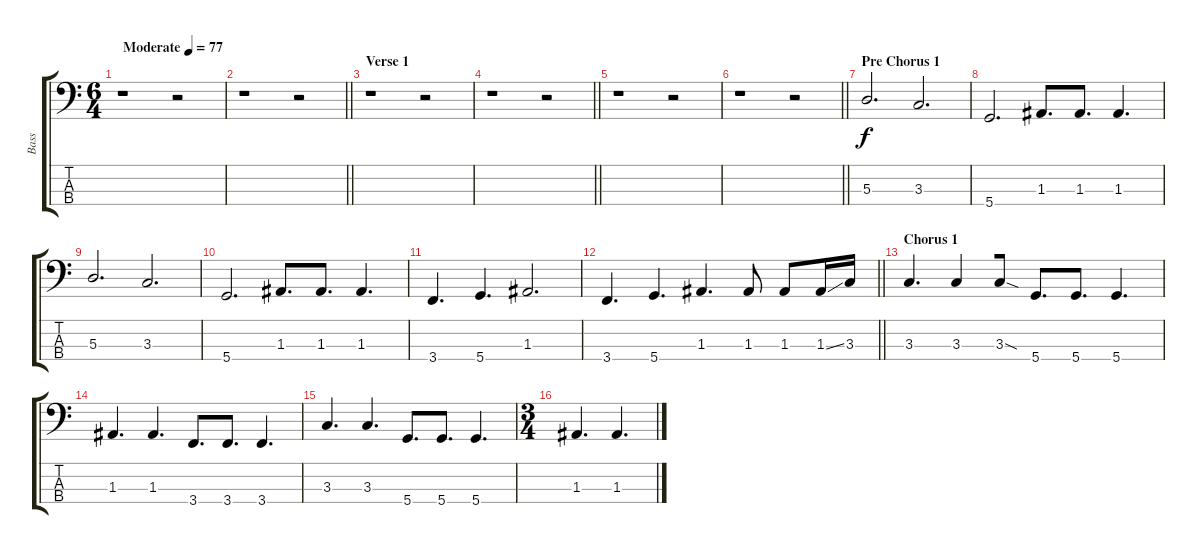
\track ("Bass" "Bass") {instrument electricbassfinger bank 255}
\staff {score tabs}
\tuning (G2 D2 A1 D1) {hide}
\ts (6 4)
\tempo (77 "Moderate")
\clef f4
\ks c
r.1{dy f instrument electricbassfinger beam merge} r.2 |
\barLineRight lightlight
r.1 r.2 |
\section ("" "Verse 1")
r.1{beam merge} r.2 |
\barLineRight lightlight
r.1 r.2 |
r.1{beam merge} r.2 |
\barLineRight lightlight
r.1{beam merge} r.2 |
\section ("" "Pre Chorus 1")
5.3.2{d beam merge} 3.3.2{d} |
5.4.2{d} 1.3.8{d} 1.3.8{d beam merge} 1.3.4{d} |
5.3.2{d beam merge} 3.3.2{d} |
5.4.2{d} 1.3.8{d} 1.3.8{d beam merge} 1.3.4{d} |
3.4.4{d} 5.4.4{d} 1.3.2{d} |
\barLineRight lightlight
3.4.4{d} 5.4.4{d} 1.3.4{d} 1.3.8 1.3.8 1.3{ss}.16 3.3.16 |
\section ("" "Chorus 1")
3.3.4{d} 3.3.4{beam merge} 3.3{sod}.8 5.4.8{d} 5.4.8{d} 5.4.4{d} |
1.3.4{d} 1.3.4{d} 3.4.8{d} 3.4.8{d} 3.4.4{d} |
3.3.4{d} 3.3.4{d} 5.4.8{d} 5.4.8{d} 5.4.4{d} |
\ts (3 4)
1.3.4{d} 1.3.4{d}
